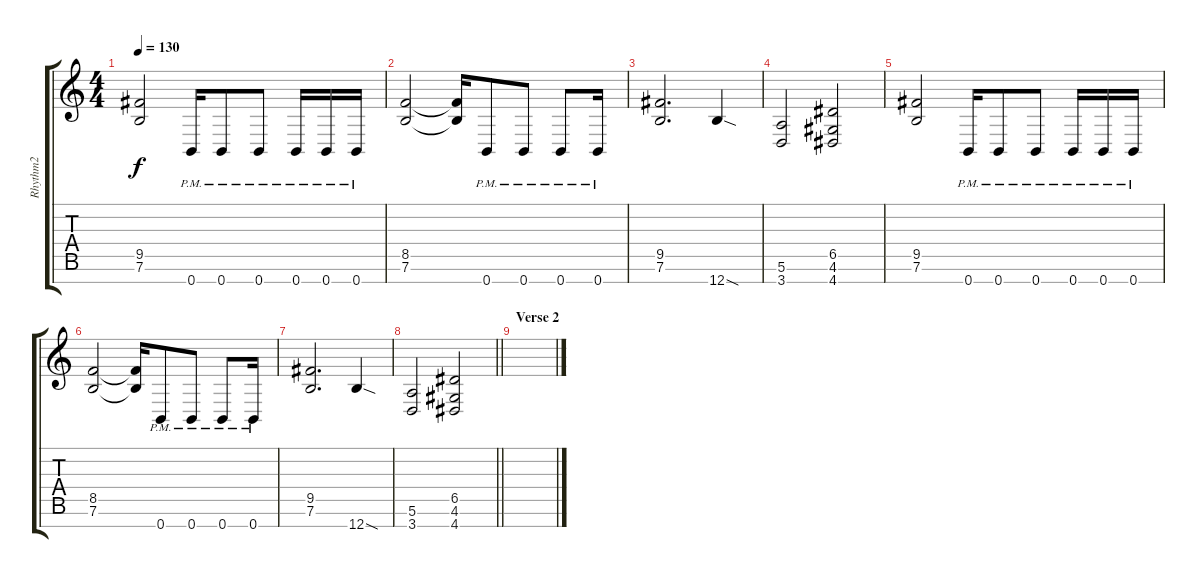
\track ("Rhythm2" "Rhythm2") {instrument overdrivenguitar}
\staff {score tabs}
\tuning (E4 B3 G3 D3 A2 E2 B1) {hide}
\ts (4 4)
\tempo 130
\clef g2
\ks c
(9.5 7.6).2{dy f} 0.7{pm}.16 0.7{pm}.8 0.7{pm}.8 0.7{pm}.16 0.7{pm}.16 0.7{pm}.16 |
(8.5 7.6).2 (8.5{t} 7.6{t}).16 0.7{pm}.8 0.7{pm}.8 0.7{pm}.8 0.7{pm}.16 |
(9.5 7.6).2{d} 12.7{sod}.4 |
(5.6 3.7).2 (6.5 4.6 4.7).2 |
(9.5 7.6).2 0.7{pm}.16 0.7{pm}.8 0.7{pm}.8 0.7{pm}.16 0.7{pm}.16 0.7{pm}.16 |
(8.5 7.6).2 (8.5{t} 7.6{t}).16 0.7{pm}.8 0.7{pm}.8 0.7{pm}.8 0.7{pm}.16 |
(9.5 7.6).2{d} 12.7{sod}.4 |
\barLineRight lightlight
(5.6 3.7).2 (6.5 4.6 4.7).2 |
\section ("" "Verse 2")
